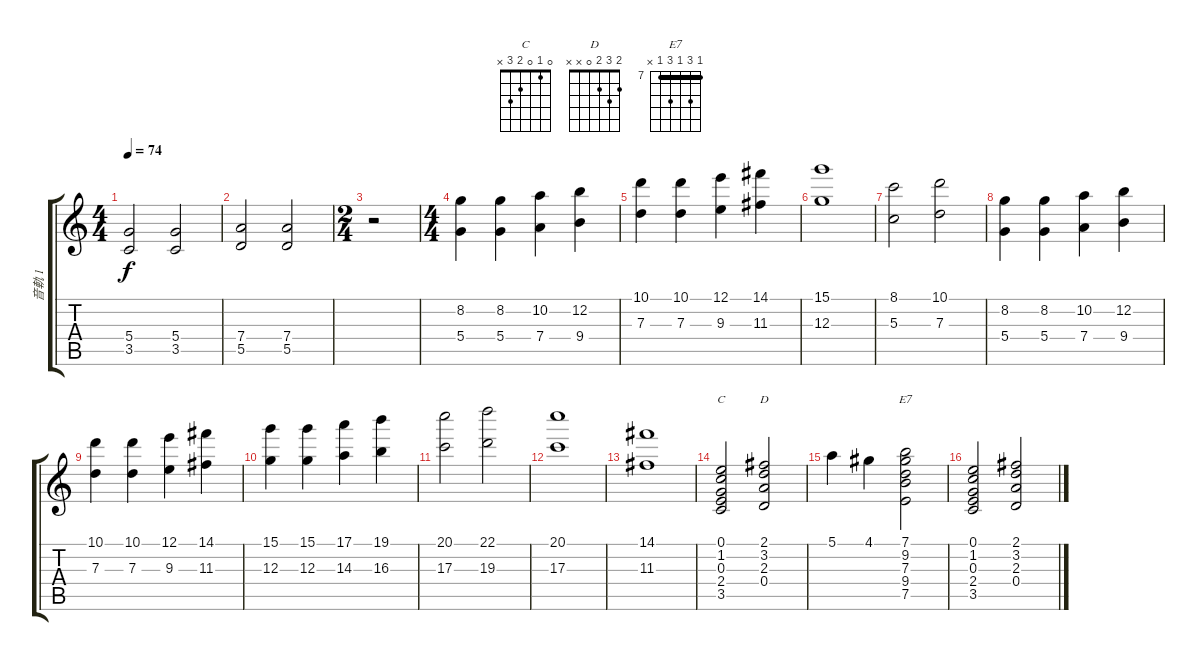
\track ("音軌 1" "音軌 1") {instrument electricguitarjazz}
\staff {score tabs}
\tuning (E4 B3 G3 D3 A2 E2) {hide}
\chord ("C" 0 1 0 2 3 x)
\chord ("D" 2 3 2 0 x x)
\chord ("E7" 7 9 7 9 7 x) {firstfret 7 barre 7}
\ts (4 4)
\tempo 74
\clef g2
\ks c
(5.4 3.5).2{dy f} (5.4 3.5).2 |
(7.4 5.5).2 (7.4 5.5).2 |
\ts (2 4)
r.2 |
\ts (4 4)
(8.2 5.4).4 (8.2 5.4).4 (10.2 7.4).4 (12.2 9.4).4 |
(10.1 7.3).4 (10.1 7.3).4 (12.1 9.3).4 (14.1 11.3).4 |
(15.1 12.3).1 |
(8.1 5.3).2 (10.1 7.3).2 |
(8.2 5.4).4 (8.2 5.4).4 (10.2 7.4).4 (12.2 9.4).4 |
(10.1 7.3).4 (10.1 7.3).4 (12.1 9.3).4 (14.1 11.3).4 |
(15.1 12.3).4 (15.1 12.3).4 (17.1 14.3).4 (19.1 16.3).4 |
(20.1 17.3).2 (22.1 19.3).2 |
(20.1 17.3).1 |
(14.1 11.3).1 |
(0.1 1.2 0.3 2.4 3.5).2{ch "C"} (2.1 3.2 2.3 0.4).2{ch "D"} |
5.1.4 4.1.4 (7.1 9.2 7.3 9.4 7.5).2{ch "E7"} |
(0.1 1.2 0.3 2.4 3.5).2 (2.1 3.2 2.3 0.4).2
